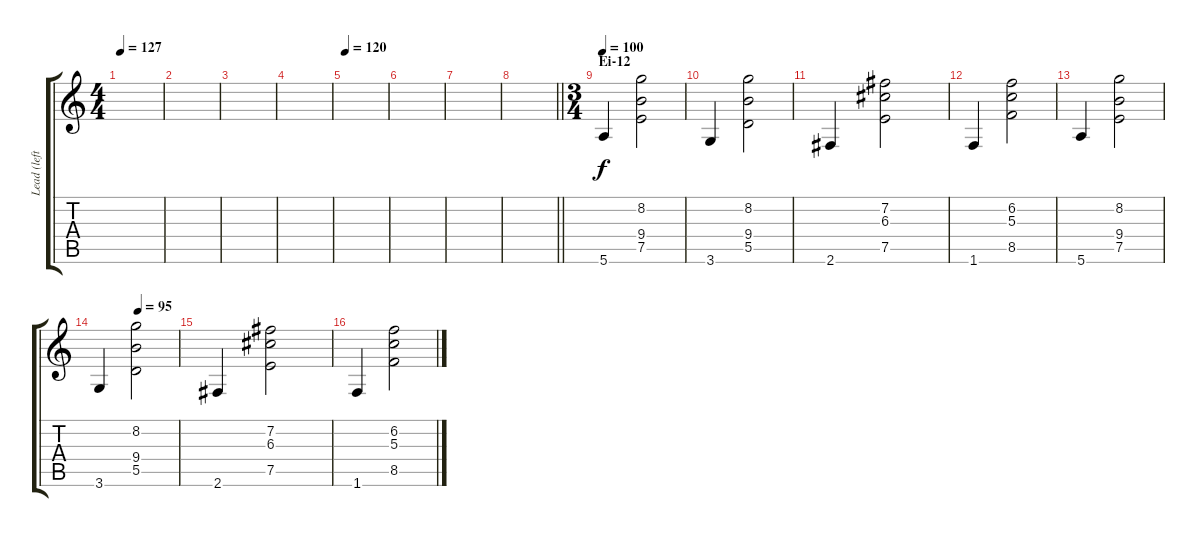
\track ("Lead (left)" "Lead (left") {instrument electricguitarjazz}
\staff {score tabs}
\tuning (E4 B3 G3 D3 A2 E2) {hide}
\ts (4 4)
\tempo 127
\clef g2
\ks c
|
|
|
|
\tempo 120
|
|
|
\barLineRight lightlight
|
\ts (3 4)
\section ("" "Ei-12")
\tempo 100
5.6.4 (8.2 9.4 7.5).2 |
3.6.4 (8.2 9.4 5.5).2 |
2.6.4 (7.2 6.3 7.5).2 |
1.6.4 (6.2 5.3 8.5).2 |
5.6.4 (8.2 9.4 7.5).2 |
\tempo (95 0.5)
3.6.4 (8.2 9.4 5.5).2 |
2.6.4 (7.2 6.3 7.5).2 |
1.6.4 (6.2 5.3 8.5).2
